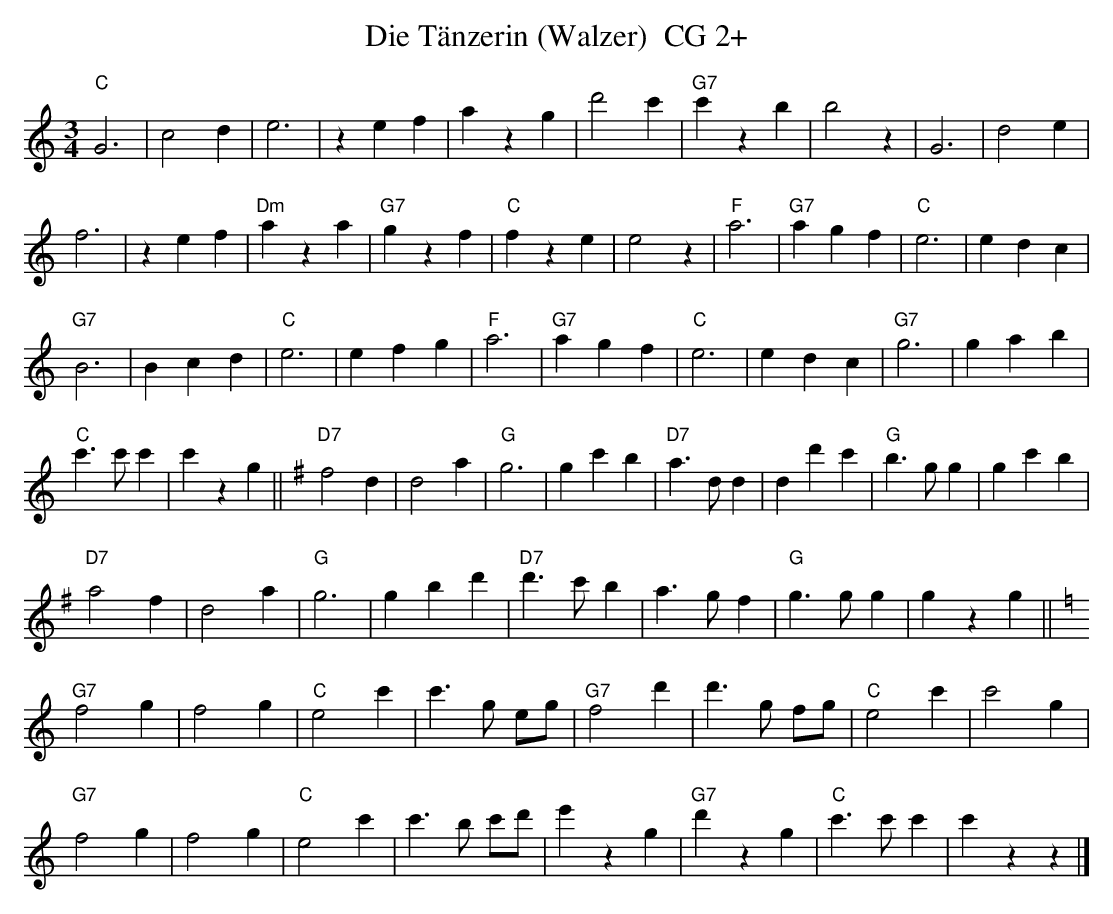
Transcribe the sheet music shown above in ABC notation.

X:1
T:Die T\"anzerin (Walzer)  CG 2+
M:3/4
L:1/4
K:Cmaj%%MIDI gchordon
"C"G3 | c2d | e3 | zef | azg | d'2c' | "G7"c'zb | b2z | G3 | d2e |
f3 | zef | "Dm"aza | "G7"gzf | "C"fze | e2z | "F"a3 | "G7"agf | "C"e3 | edc |
"G7"B3 | Bcd | "C"e3 | efg | "F"a3 | "G7"agf | "C"e3 | edc | "G7"g3 | gab |
"C"c'>c'c' | c'zg || [K:Gmaj] "D7"f2d | d2a | "G"g3 | gc'b | "D7"a>dd | dd'c' | "G"b>gg | gc'b |
"D7"a2f | d2a | "G"g3 | gbd' | "D7"d'>c'b | a>gf | "G"g>gg | gzg || [K:Cmaj]
"G7"f2g | f2g | "C"e2c' | c'>g e/2g/2 | "G7"f2d' | d'>g f/2g/2 | "C"e2c' | c'2g |
"G7"f2g | f2g | "C"e2c' | c'>b c'/2d'/2 | e'zg | "G7"d'zg | "C"c'>c'c' | c'zz |]
